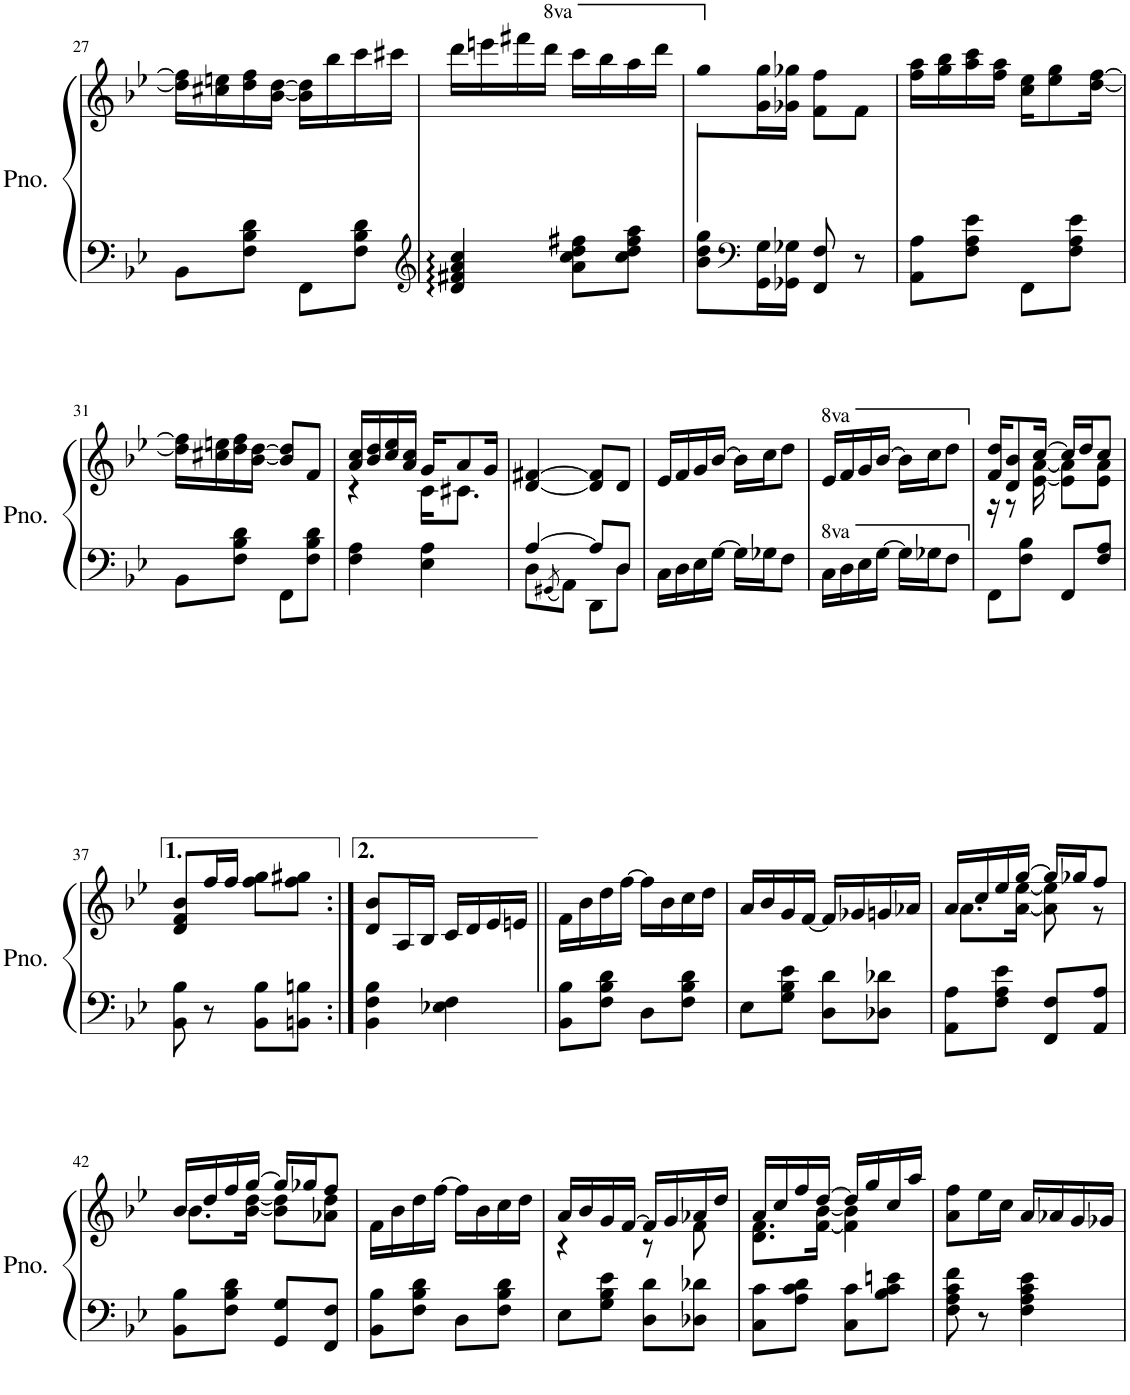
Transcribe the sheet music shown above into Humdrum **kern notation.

**kern	**kern
*part1	*part1
*staff2	*staff1
*I"Piano	*
*I'Pno.	*
!!LO:PB:g=z
*clefF4	*clefG2
*k[b-e-]	*k[b-e-]
*M2/4	*M2/4
=27	=27
8BB-\L	16dd\] 16ff\]LL
.	16cc#X\ 16een\
8F\ 8B-\ 8d\J	16dd\ 16ff\
.	[16b-\ [16dd\JJ
8FF\L	16b-\] 16dd\]LL
.	16bb-\
8F\ 8B-\ 8d\J	16ccc\
.	16ccc#X\JJ
=28	=28
*clefG2	*
4d/: 4f#X/: 4a/: 4cc/:	16ddd\LL
.	16eeen\
.	16fff#X\
*	*8va
.	16dddd\JJ
8a\ 8cc\ 8dd\ 8ff#X\L	16cccc\LL
.	16bbb-\
8cc\ 8dd\ 8ff#\ 8aa\J	16aaa\
.	16dddd\JJ
=29	=29
*	*X8va
8b-\ 8dd\ 8gg\L	8gg\ 8ggg\L
*clefF4	*
16GG\ 16G\L	16g\ 16gg\L
16GG-X\ 16G-X\JJ	16g-X\ 16gg-X\JJ
8FF/ 8F/	8f\ 8ff\L
8r	8f\J
=30	=30
8AA\ 8A\L	16ff\ 16aa\LL
.	16gg\ 16bb-\
8F\ 8A\ 8e-\J	16aa\ 16ccc\
.	16ff\ 16aa\JJ
8FF\L	16cc\ 16ee-\KL
.	8ee-\ 8gg\
8F\ 8A\ 8e-\J	.
.	[16dd\ [16ff\Jk
!!LO:LB:g=z
=31	=31
8BB-\L	16dd\] 16ff\]LL
.	16cc#X\ 16een\
8F\ 8B-\ 8d\J	16dd\ 16ff\
.	[16b-\ [16dd\JJ
8FF\L	8b-/] 8dd/]L
8F\ 8B-\ 8d\J	8f/J
=32	=32
*	*^
4F\ 4A\	16a/ 16cc/LL	4r
.	16b-/ 16dd/	.
.	16cc/ 16ee-/	.
.	16a/ 16cc/JJ	.
4E-\ 4A\	16g/KL	16c\KL
.	8a/	8.c#X\J
.	16g/Jk	.
*	*v	*v
=33	=33
*^	*
[4A/	8D\L	[4d/ [4f#X/
.	8qGG#X/	.
.	8AA\J	.
8A/L]	8DD\L	8d/] 8f#/]L
8D/J	8D\J	8d/J
*v	*v	*
=34	=34
16C\LL	16e-/LL
16D\	16f/
16E-\	16g/
[16G\JJ	[16b-/JJ
16G\LL]	16b-\LL]
16G-X\J	16cc\J
8F\J	8dd\J
=35	=35
*8va	*
*	*8va
16c\LL	16ee-/LL
16d\	16ff/
16e-\	16gg/
[16g\JJ	[16bb-/JJ
16g\LL]	16bb-\LL]
16g-X\J	16ccc\J
8f\J	8ddd\J
=36	=36
*X8va	*
*	*X8va
*	*^
8FF\L	16f/ 16dd/KL	16r
.	8d/ 8b-/	8r
8F\ 8B-\J	.	.
.	[16cc/Jk	[16e-\ [16a\
8FF/L	16cc/LL]	8e-\] 8a\]L
.	16dd/J	.
8F/ 8A/J	8cc/J	8e-\ 8a\J
*	*v	*v
!!LO:LB:g=z
=37	=37
8BB-\ 8B-\	8d/ 8f/ 8b-/L
8r	16ff/L
.	16ff/JJ
8BB-\ 8B-\L	8ff\ 8gg\L
8BBn\ 8Bn\J	8ff\ 8gg#X\J
=38:|!	=38:|!
4BB-\ 4F\ 4B-\	8d/ 8b-/L
.	16A/L
.	16B-/JJ
4E-X\ 4F\	16c/LL
.	16d/
.	16e-/
.	16en/JJ
=39||	=39||
8BB-\ 8B-\L	16f\LL
.	16b-\
8F\ 8B-\ 8d\J	16dd\
.	[16ff\JJ
8D\L	16ff\LL]
.	16b-\
8F\ 8B-\ 8d\J	16cc\
.	16dd\JJ
=40	=40
8E-\L	16a/LL
.	16b-/
8G\ 8B-\ 8e-\J	16g/
.	[16f/JJ
8D\ 8d\L	16f/LL]
.	16g-X/
8D-X\ 8d-X\J	16gn/
.	16a-X/JJ
=41	=41
*	*^
8AA\ 8A\L	16a/LL	8.a\L
.	16cc/	.
8F\ 8A\ 8e-\J	16ee-/	.
.	[16gg/JJ	[16a\ [16ee-\Jk
8FF/ 8F/L	16gg/LL]	8a\] 8ee-\]
.	16gg-X/J	.
8AA/ 8A/J	8ff/J	8r
!!LO:LB:g=z	!!
=42	=42	=42
8BB-\ 8B-\L	16b-/LL	8.b-\L
.	16dd/	.
8F\ 8B-\ 8d\J	16ff/	.
.	[16gg/JJ	[16b-\ [16dd\Jk
8GG/ 8G/L	16gg/LL]	8b-\] 8dd\]L
.	16gg-X/J	.
8FF/ 8F/J	8ff/J	8a-X\ 8dd\J
*	*v	*v
=43	=43
8BB-\ 8B-\L	16f\LL
.	16b-\
8F\ 8B-\ 8d\J	16dd\
.	[16ff\JJ
8D\L	16ff\LL]
.	16b-\
8F\ 8B-\ 8d\J	16cc\
.	16dd\JJ
=44	=44
*	*^
8E-\L	16a/LL	4r
.	16b-/	.
8G\ 8B-\ 8e-\J	16g/	.
.	[16f/JJ	.
8D\ 8d\L	16f/LL]	8r
.	16g/	.
8D-X\ 8d-X\J	16a-X/	8f\
.	16dd/JJ	.
=45	=45	=45
8C\ 8c\L	16a/LL	8.d\ 8.f\L
.	16cc/	.
8A\ 8c\ 8d\J	16ff/	.
.	[16dd/JJ	[16f\ [16b-\Jk
8C\ 8c\L	16dd/LL]	4f\] 4b-\]
.	16gg/	.
8B-\ 8c\ 8en\J	16cc/	.
.	16aa/JJ	.
*	*v	*v
=46	=46
8F\ 8A\ 8c\ 8f\	8a\ 8ff\L
8r	16ee-\L
.	16cc\JJ
4F\ 4A\ 4c\ 4e-\	16a/LL
.	16a-X/
.	16g/
.	16g-X/JJ
=	=
*-	*-
